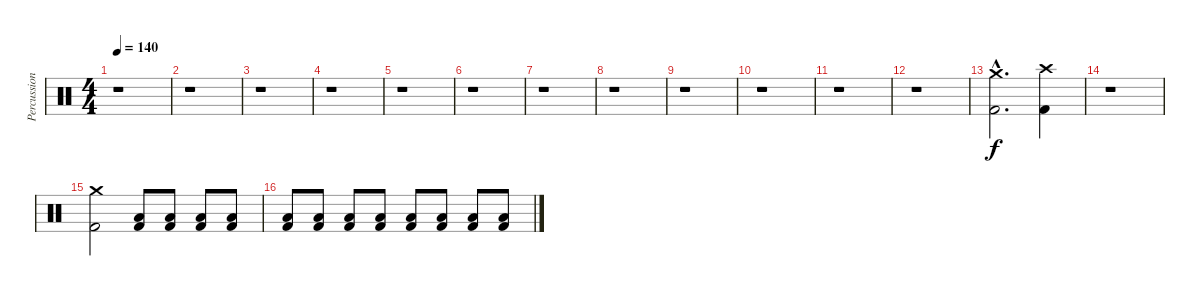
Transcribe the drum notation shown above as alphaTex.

\track ("Percussion" "Percussion") {instrument percussion}
\staff {score}
\articulation defaults
\ts (4 4)
\tempo 140
\clef neutral
\ks c
r.1{dy f} |
r.1 |
r.1 |
r.1 |
r.1 |
r.1 |
r.1 |
r.1 |
r.1 |
r.1 |
r.1 |
r.1 |
("Crash medium (hit)"{hac} "Kick (hit) 2"{hac}).2{d} ("Crash high (hit)" "Kick (hit) 2").4 |
r.1 |
("Crash medium (hit)" "Kick (hit) 2").2 ("Low Tom (hit)" "Kick (hit) 2").8 ("Low Tom (hit)" "Kick (hit) 2").8 ("Low Tom (hit)" "Kick (hit) 2").8 ("Low Tom (hit)" "Kick (hit) 2").8 |
("Low Tom (hit)" "Kick (hit) 2").8 ("Low Tom (hit)" "Kick (hit) 2").8 ("Low Tom (hit)" "Kick (hit) 2").8 ("Low Tom (hit)" "Kick (hit) 2").8 ("Low Tom (hit)" "Kick (hit) 2").8 ("Low Tom (hit)" "Kick (hit) 2").8 ("Low Tom (hit)" "Kick (hit) 2").8 ("Low Tom (hit)" "Kick (hit) 2").8
